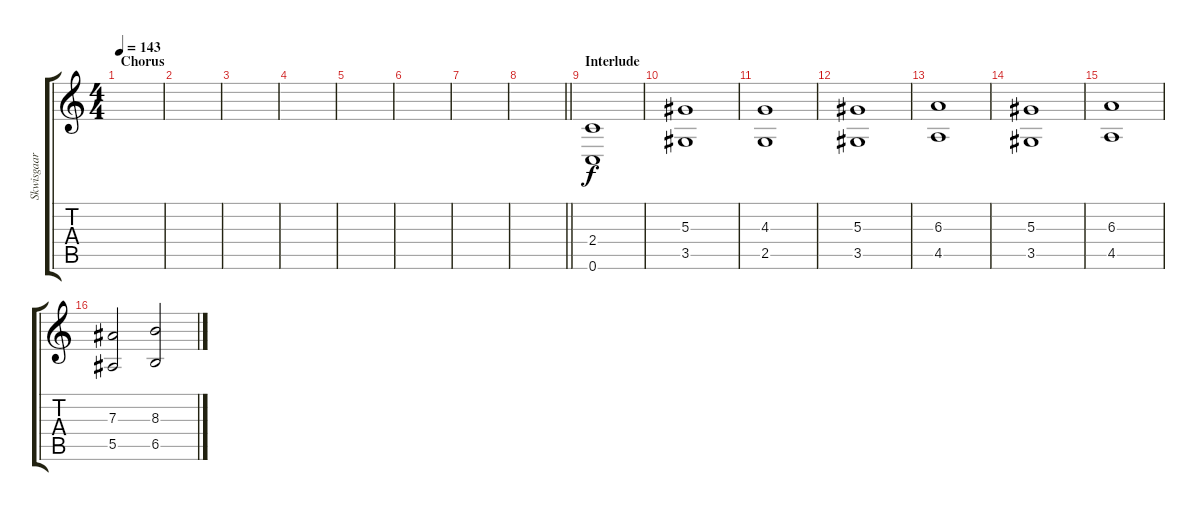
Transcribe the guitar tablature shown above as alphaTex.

\track ("Skwisgaar Skwigelf (Harmony Guitar)" "Skwisgaar ") {instrument distortionguitar}
\staff {score tabs}
\tuning (C4 G3 Eb3 Bb2 F2 C2) {hide}
\ts (4 4)
\section ("" "Chorus")
\tempo 143
\clef g2
\ks c
|
|
|
|
|
|
|
\barLineRight lightlight
|
\section ("" "Interlude")
(2.4 0.6).1 |
(5.3 3.5).1 |
(4.3 2.5).1 |
(5.3 3.5).1 |
(6.3 4.5).1 |
(5.3 3.5).1 |
(6.3 4.5).1 |
(7.3 5.5).2 (8.3 6.5).2
